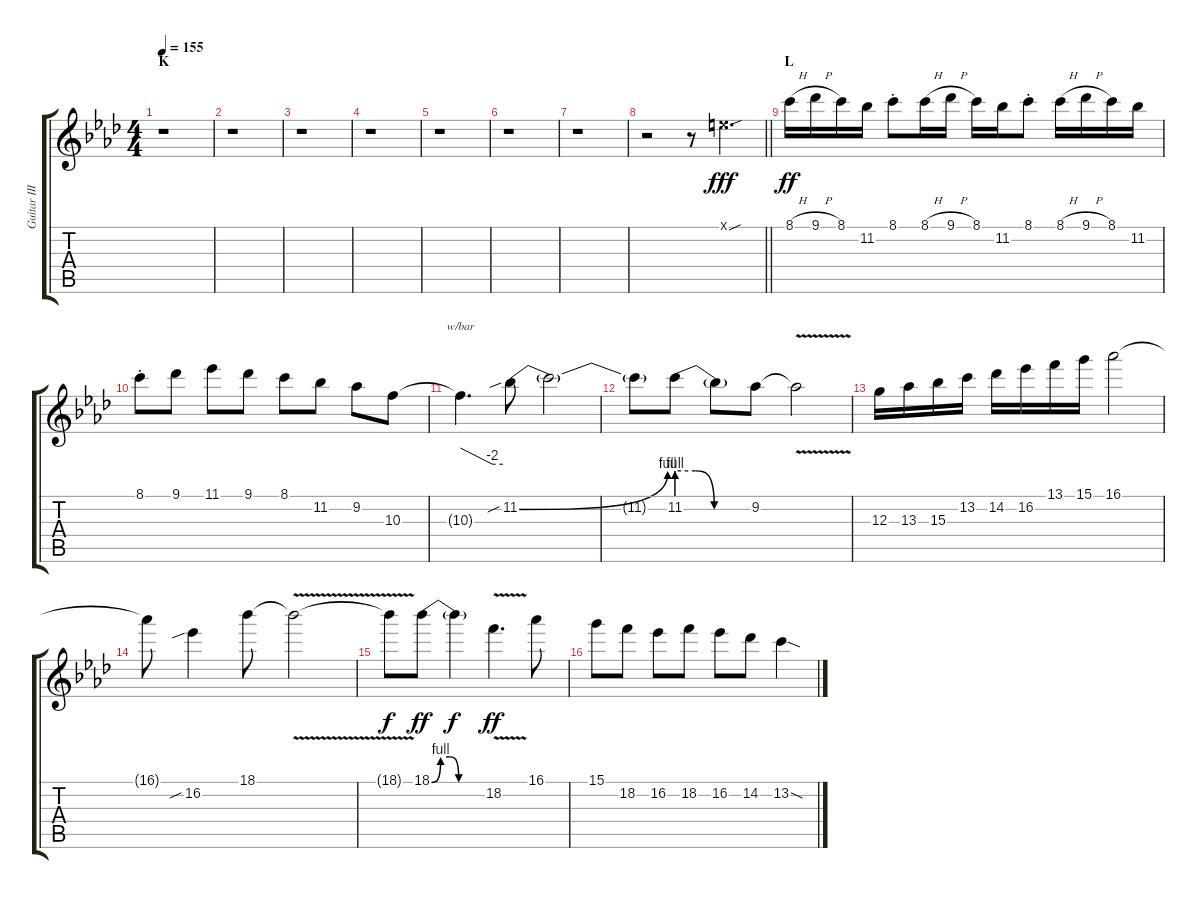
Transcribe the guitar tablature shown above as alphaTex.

\track ("Guitar III" "Guitar III") {instrument overdrivenguitar}
\staff {score tabs}
\tuning (E4 B3 G3 D3 A2 E2) {hide}
\ts (4 4)
\section ("" "K")
\tempo 155
\clef g2
\ks ab
r.1{dy f} |
r.1 |
r.1 |
r.1 |
r.1 |
r.1 |
r.1 |
\barLineRight lightlight
r.2 r.8 0.1{sou x}.4{d dy fff} |
\section ("" "L")
8.1{h}.16{dy ff} 9.1{h}.16 8.1.16 11.2.16 8.1{st}.8 8.1{h}.16 9.1{h}.16 8.1.16 11.2.16 8.1{st}.8 8.1{h}.16 9.1{h}.16 8.1.16 11.2.16 |
8.1{st}.8 9.1.8 11.1.8 9.1.8 8.1.8 11.2.8 9.2.8 10.3.8 |
10.3{t}.4{d tbe (custom default 0 0 45 -8 60 -8)} 11.2{be (bend 0 0 60 4) sib}.8 11.2{t}.2 |
11.2{t}.8 11.2{be (custom 0 4 15 4 30 0 60 0)}.8 11.2{t}.8 9.2.8 9.2{v t}.2 |
12.3.16 13.3.16 15.3.16 13.2.16 14.2.16 16.2.16 13.1.16 15.1.16 16.1.2 |
16.1{t}.8 16.2{sib}.4 18.1.8 18.1{v t}.2 |
18.1{t}.8{dy f} 18.1{be (custom 0 0 10 4 20 4 30 0 60 0)}.8{dy ff} 18.1{t}.4{dy f} 18.2{v}.4{d dy ff} 16.1.8 |
15.1.8 18.2.8 16.2.8 18.2.8 16.2.8 14.2.8 13.2{sod}.4
